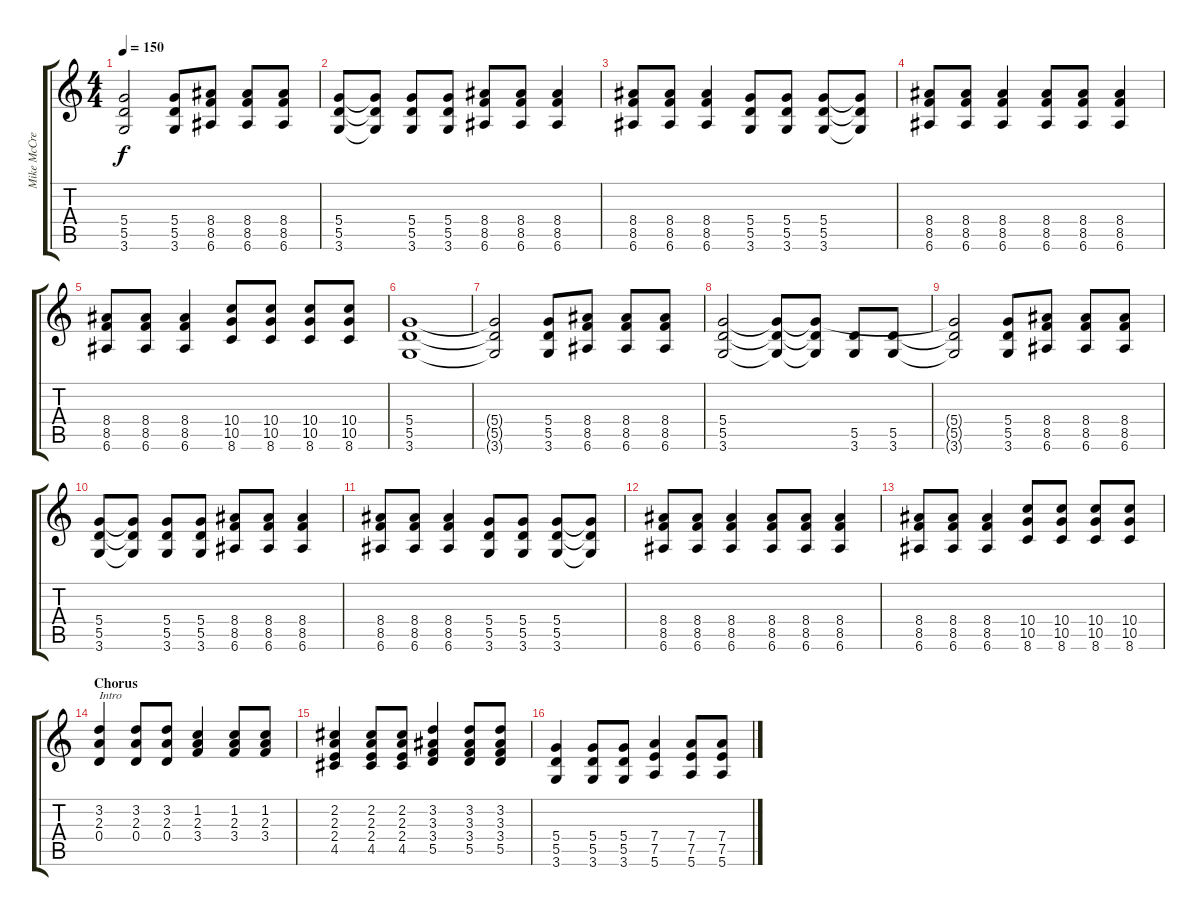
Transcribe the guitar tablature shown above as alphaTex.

\track ("Mike McCready" "Mike McCre") {instrument distortionguitar}
\staff {score tabs}
\tuning (E4 B3 G3 D3 A2 E2) {hide}
\ts (4 4)
\tempo 150
\clef g2
\ks c
(5.4{t} 5.5{t} 3.6{t}).2{dy f} (5.4 5.5 3.6).8 (8.4 8.5 6.6).8 (8.4 8.5 6.6).8 (8.4 8.5 6.6).8 |
(5.4 5.5 3.6).8 (5.4{t} 5.5{t} 3.6{t}).8 (5.4 5.5 3.6).8 (5.4 5.5 3.6).8 (8.4 8.5 6.6).8 (8.4 8.5 6.6).8 (8.4 8.5 6.6).4 |
(8.4 8.5 6.6).8 (8.4 8.5 6.6).8 (8.4 8.5 6.6).4 (5.4 5.5 3.6).8 (5.4 5.5 3.6).8 (5.4 5.5 3.6).8 (5.4{t} 5.5{t} 3.6{t}).8 |
(8.4 8.5 6.6).8 (8.4 8.5 6.6).8 (8.4 8.5 6.6).4 (8.4 8.5 6.6).8 (8.4 8.5 6.6).8 (8.4 8.5 6.6).4 |
(8.4 8.5 6.6).8 (8.4 8.5 6.6).8 (8.4 8.5 6.6).4 (10.4 10.5 8.6).8 (10.4 10.5 8.6).8 (10.4 10.5 8.6).8 (10.4 10.5 8.6).8 |
(5.4 5.5 3.6).1 |
(5.4{t} 5.5{t} 3.6{t}).2 (5.4 5.5 3.6).8 (8.4 8.5 6.6).8 (8.4 8.5 6.6).8 (8.4 8.5 6.6).8 |
(5.4 5.5 3.6).2 (5.4{t} 5.5{t} 3.6{t}).8 (5.4{t} 5.5{t} 3.6{t}).8 (5.5 3.6).8 (5.5 3.6).8 |
(5.4{t} 5.5{t} 3.6{t}).2 (5.4 5.5 3.6).8 (8.4 8.5 6.6).8 (8.4 8.5 6.6).8 (8.4 8.5 6.6).8 |
(5.4 5.5 3.6).8 (5.4{t} 5.5{t} 3.6{t}).8 (5.4 5.5 3.6).8 (5.4 5.5 3.6).8 (8.4 8.5 6.6).8 (8.4 8.5 6.6).8 (8.4 8.5 6.6).4 |
(8.4 8.5 6.6).8 (8.4 8.5 6.6).8 (8.4 8.5 6.6).4 (5.4 5.5 3.6).8 (5.4 5.5 3.6).8 (5.4 5.5 3.6).8 (5.4{t} 5.5{t} 3.6{t}).8 |
(8.4 8.5 6.6).8 (8.4 8.5 6.6).8 (8.4 8.5 6.6).4 (8.4 8.5 6.6).8 (8.4 8.5 6.6).8 (8.4 8.5 6.6).4 |
(8.4 8.5 6.6).8 (8.4 8.5 6.6).8 (8.4 8.5 6.6).4 (10.4 10.5 8.6).8 (10.4 10.5 8.6).8 (10.4 10.5 8.6).8 (10.4 10.5 8.6).8 |
\section ("" "Chorus")
(3.2 2.3 0.4).4{txt "Intro"} (3.2 2.3 0.4).8 (3.2 2.3 0.4).8 (1.2 2.3 3.4).4 (1.2 2.3 3.4).8 (1.2 2.3 3.4).8 |
(2.2 2.3 2.4 4.5).4 (2.2 2.3 2.4 4.5).8 (2.2 2.3 2.4 4.5).8 (3.2 3.3 3.4 5.5).4 (3.2 3.3 3.4 5.5).8 (3.2 3.3 3.4 5.5).8 |
(5.4 5.5 3.6).4 (5.4 5.5 3.6).8 (5.4 5.5 3.6).8 (7.4 7.5 5.6).4 (7.4 7.5 5.6).8 (7.4 7.5 5.6).8
